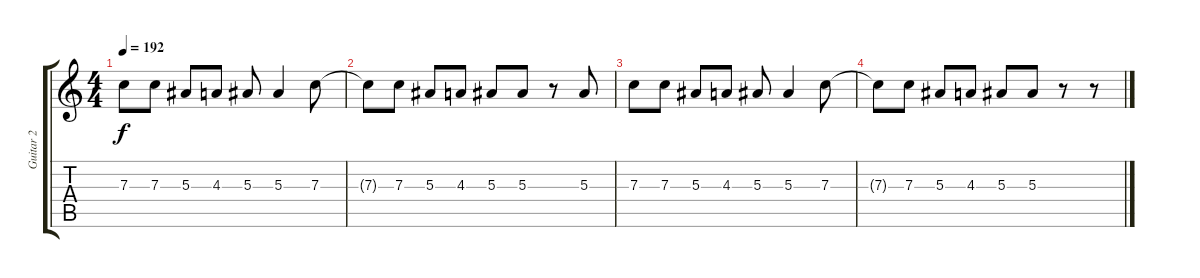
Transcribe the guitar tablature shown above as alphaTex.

\track ("Guitar 2" "Guitar 2") {instrument distortionguitar}
\staff {score tabs}
\tuning (D4 A3 F3 C3 G2 C2) {hide}
\ts (4 4)
\tempo 192
\clef g2
\ks c
7.3.8{dy f} 7.3.8 5.3.8 4.3.8 5.3.8 5.3.4 7.3.8 |
7.3{t}.8 7.3.8 5.3.8 4.3.8 5.3.8 5.3.8 r.8 5.3.8 |
7.3.8 7.3.8 5.3.8 4.3.8 5.3.8 5.3.4 7.3.8 |
7.3{t}.8 7.3.8 5.3.8 4.3.8 5.3.8 5.3.8 r.8 r.8
